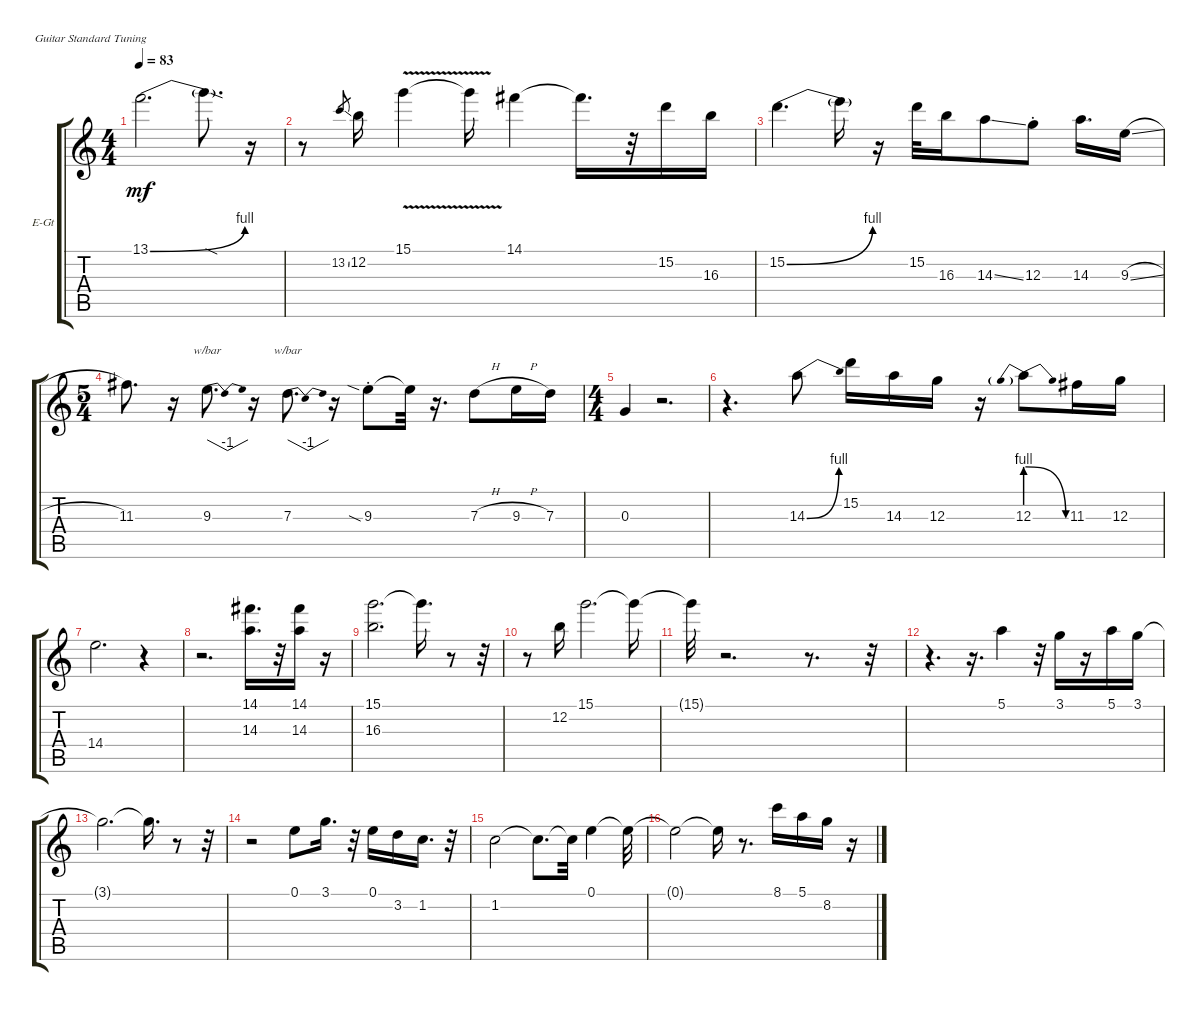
\defaultSystemsLayout 4
\bracketExtendMode groupsimilarinstruments
\firstSystemTrackNameOrientation horizontal
\otherSystemsTrackNameOrientation horizontal
\chordDiagramsInScore
\track ("Solo Guitar" "E-Gt") {instrument overdrivenguitar}
\staff {score tabs}
\tuning (E4 B3 G3 D3 A2 E2)
\ts (4 4)
\tempo 83
\clef g2
\ks c
13.1{be (bend 0 0 6.6 4)}.2{d dy mf instrument overdrivenguitar} 13.1{sod t}.8{d} r.16 |
r.8 13.2{ss}.8{gr} 12.2.16 15.1{v}.4 15.1{t}.16 14.1.4 14.1{t}.16{d} r.32 15.2.16 16.3.16 |
15.2{be (bend 0 0 3 4)}.4{d} 15.2{t}.16 r.16 15.2.32 16.3.16 14.3{ss}.8 12.3{st}.8 14.3.16{d} 9.3{sl}.16 |
\ts (5 4)
11.3.8{d} r.16 9.3.8{d tbe (dip default 0 0 3.5999999999999996 -4 30 0)} r.16 7.3.8{d tbe (dip default 0 0 3 -4 30 0)} r.16 9.3{sia st}.8 9.3{t}.32 r.16{d} 7.3{h}.8 9.3{h}.16 7.3.16 |
\ts (4 4)
0.3.4 r.2{d} |
r.4{d} 14.3{be (bend 0 0 60 4)}.8 15.2.16 14.3.16 12.3.16 r.16 12.3{be (prebendrelease 0 4 60 0)}.8 11.3.16 12.3.16 |
14.4.2{d} r.4 |
r.2{d} (14.1 14.3).16{d} r.32 (14.1 14.3).16 r.16 |
(15.1 16.3).2{d} 15.1{t}.16{d} r.8 r.32 |
r.8 12.2.16 15.1.2{d} 15.1{t}.16 |
15.1{t}.32 r.2{d} r.8{d} r.32 |
r.4{d} r.16{d} 5.1.4 r.32 3.1.16 r.16 5.1.16 3.1.16 |
3.1{t}.2{d} 3.1{t}.16{d} r.8 r.32 |
r.2 0.1.8 3.1.16{d} r.32 0.1.16 3.2.16 1.2.16{d} r.32 |
1.2.2 1.2{t}.8{d} 1.2{t}.32 0.1.4 0.1{t}.32 |
0.1{t}.2 0.1{t}.16 r.8{d} 8.1.16 5.1.16 8.2.16 r.16
